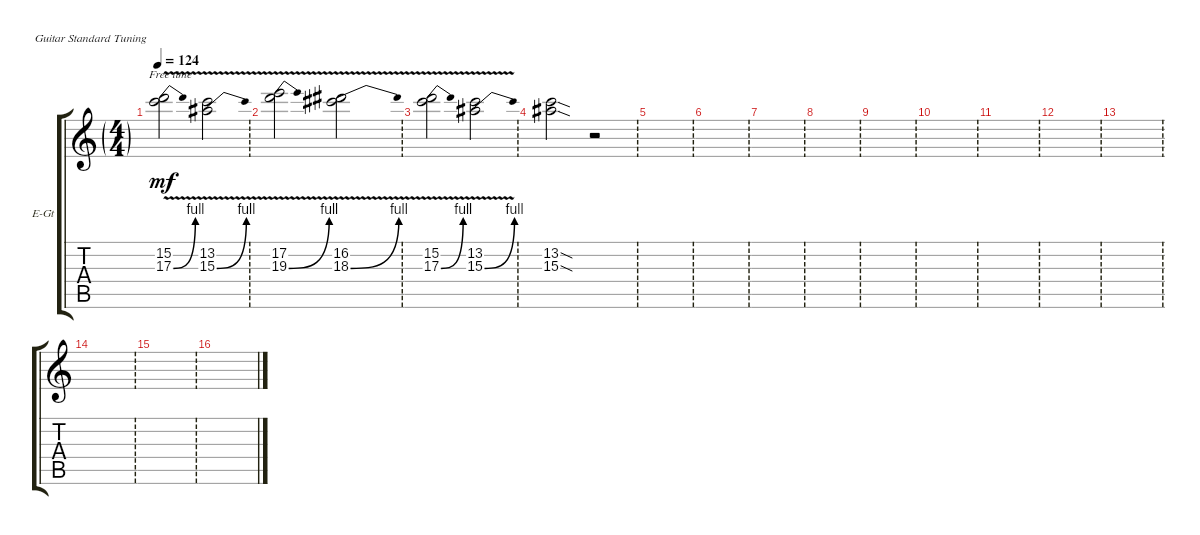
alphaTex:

\defaultSystemsLayout 4
\bracketExtendMode groupsimilarinstruments
\firstSystemTrackNameOrientation horizontal
\otherSystemsTrackNameOrientation horizontal
\track ("LEAD GUITAR " "E-Gt") {solo instrument distortionguitar}
\staff {score tabs}
\tuning (E4 B3 G3 D3 A2 E2)
\ts (4 4)
\ft
\tempo 124
\clef g2
\ks c
(15.2{v} 17.3{be (bend 0 0 15 4)}).2{dy mf} (15.3{be (bend 0 0 15 4)} 13.2{v}).2 |
\ft
(17.2{v} 19.3{be (bend 0 0 15 4)}).2 (18.3{be (bend 0 0 15 4)} 16.2{v}).2 |
\ft
(15.2{v} 17.3{be (bend 0 0 15 4)}).2 (15.3{be (bend 0 0 15 4)} 13.2{v}).2 |
\ft
(13.2{sod} 15.3{sod}).2 r.2 |
\ft
|
\ft
|
\ft
|
\ft
|
\ft
|
\ft
|
\ft
|
\ft
|
\ft
|
\ft
|
\ft
|
\ft
